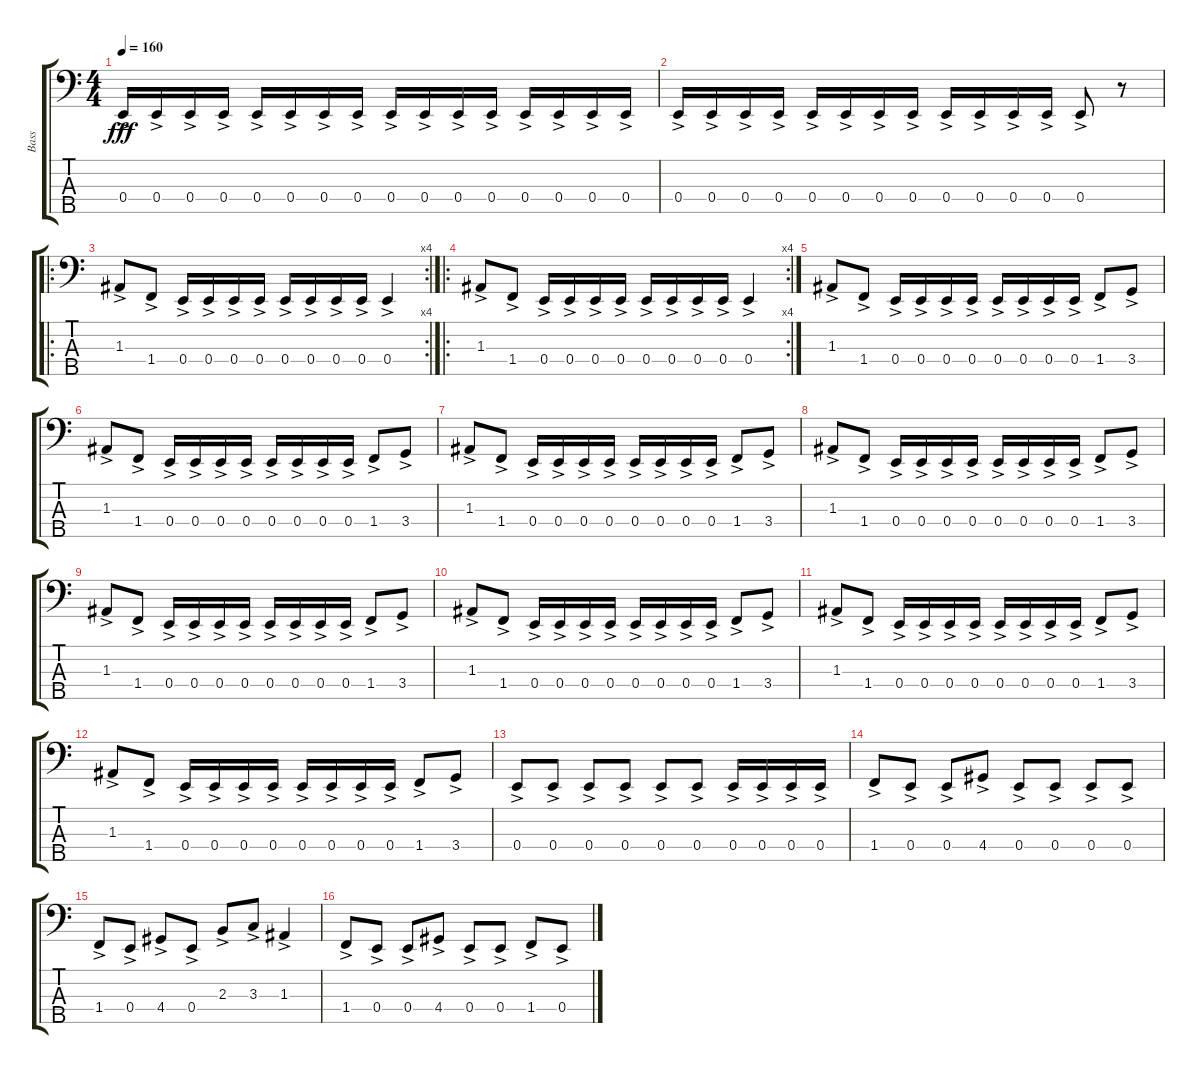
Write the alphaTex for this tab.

\track ("Bass" "Bass") {instrument electricbasspick}
\staff {score tabs}
\tuning (G2 D2 A1 E1 B0) {hide}
\ts (4 4)
\tempo 160
\clef f4
\ks c
0.4{ac}.16{dy fff} 0.4{ac}.16 0.4{ac}.16 0.4{ac}.16 0.4{ac}.16 0.4{ac}.16 0.4{ac}.16 0.4{ac}.16 0.4{ac}.16 0.4{ac}.16 0.4{ac}.16 0.4{ac}.16 0.4{ac}.16 0.4{ac}.16 0.4{ac}.16 0.4{ac}.16 |
0.4{ac}.16 0.4{ac}.16 0.4{ac}.16 0.4{ac}.16 0.4{ac}.16 0.4{ac}.16 0.4{ac}.16 0.4{ac}.16 0.4{ac}.16 0.4{ac}.16 0.4{ac}.16 0.4{ac}.16 0.4{ac}.8 r.8 |
\ro
\rc 4
1.3{ac}.8 1.4{ac}.8 0.4{ac}.16 0.4{ac}.16 0.4{ac}.16 0.4{ac}.16 0.4{ac}.16 0.4{ac}.16 0.4{ac}.16 0.4{ac}.16 0.4{ac}.4 |
\ro
\rc 4
1.3{ac}.8 1.4{ac}.8 0.4{ac}.16 0.4{ac}.16 0.4{ac}.16 0.4{ac}.16 0.4{ac}.16 0.4{ac}.16 0.4{ac}.16 0.4{ac}.16 0.4{ac}.4 |
1.3{ac}.8 1.4{ac}.8 0.4{ac}.16 0.4{ac}.16 0.4{ac}.16 0.4{ac}.16 0.4{ac}.16 0.4{ac}.16 0.4{ac}.16 0.4{ac}.16 1.4{ac}.8 3.4{ac}.8 |
1.3{ac}.8 1.4{ac}.8 0.4{ac}.16 0.4{ac}.16 0.4{ac}.16 0.4{ac}.16 0.4{ac}.16 0.4{ac}.16 0.4{ac}.16 0.4{ac}.16 1.4{ac}.8 3.4{ac}.8 |
1.3{ac}.8 1.4{ac}.8 0.4{ac}.16 0.4{ac}.16 0.4{ac}.16 0.4{ac}.16 0.4{ac}.16 0.4{ac}.16 0.4{ac}.16 0.4{ac}.16 1.4{ac}.8 3.4{ac}.8 |
1.3{ac}.8 1.4{ac}.8 0.4{ac}.16 0.4{ac}.16 0.4{ac}.16 0.4{ac}.16 0.4{ac}.16 0.4{ac}.16 0.4{ac}.16 0.4{ac}.16 1.4{ac}.8 3.4{ac}.8 |
1.3{ac}.8 1.4{ac}.8 0.4{ac}.16 0.4{ac}.16 0.4{ac}.16 0.4{ac}.16 0.4{ac}.16 0.4{ac}.16 0.4{ac}.16 0.4{ac}.16 1.4{ac}.8 3.4{ac}.8 |
1.3{ac}.8 1.4{ac}.8 0.4{ac}.16 0.4{ac}.16 0.4{ac}.16 0.4{ac}.16 0.4{ac}.16 0.4{ac}.16 0.4{ac}.16 0.4{ac}.16 1.4{ac}.8 3.4{ac}.8 |
1.3{ac}.8 1.4{ac}.8 0.4{ac}.16 0.4{ac}.16 0.4{ac}.16 0.4{ac}.16 0.4{ac}.16 0.4{ac}.16 0.4{ac}.16 0.4{ac}.16 1.4{ac}.8 3.4{ac}.8 |
1.3{ac}.8 1.4{ac}.8 0.4{ac}.16 0.4{ac}.16 0.4{ac}.16 0.4{ac}.16 0.4{ac}.16 0.4{ac}.16 0.4{ac}.16 0.4{ac}.16 1.4{ac}.8 3.4{ac}.8 |
0.4{ac}.8 0.4{ac}.8 0.4{ac}.8 0.4{ac}.8 0.4{ac}.8 0.4{ac}.8 0.4{ac}.16 0.4{ac}.16 0.4{ac}.16 0.4{ac}.16 |
1.4{ac}.8 0.4{ac}.8 0.4{ac}.8 4.4{ac}.8 0.4{ac}.8 0.4{ac}.8 0.4{ac}.8 0.4{ac}.8 |
1.4{ac}.8 0.4{ac}.8 4.4{ac}.8 0.4{ac}.8 2.3{ac}.8 3.3{ac}.8 1.3{ac}.4 |
1.4{ac}.8 0.4{ac}.8 0.4{ac}.8 4.4{ac}.8 0.4{ac}.8 0.4{ac}.8 1.4{ac}.8 0.4{ac}.8
